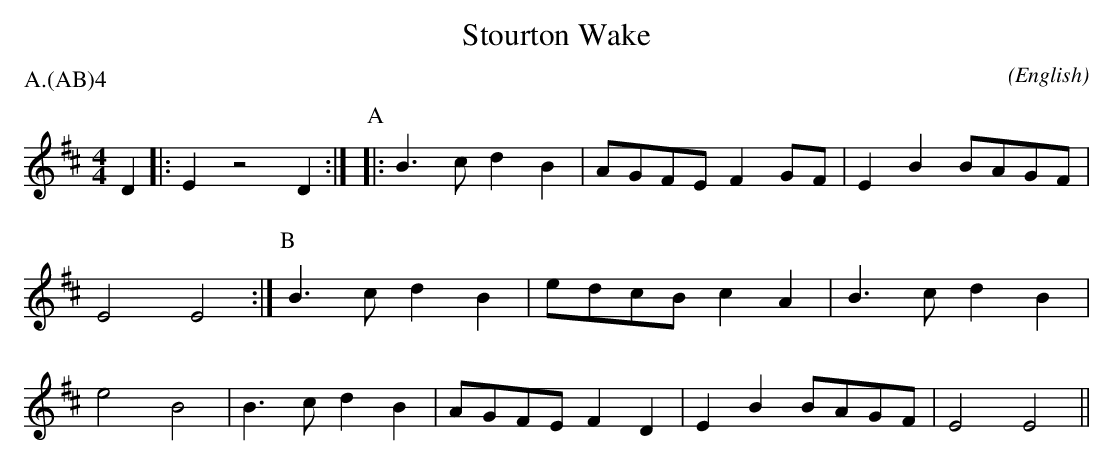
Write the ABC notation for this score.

X:1
T:Stourton Wake
M:4/4
C:
O:English
P:A.(AB)4
K:EDor
D2 |:  E2 z4 D2 :|\
P:A
|: B3    c  d2  B2 | AGFE   F2  GF  |  E2  B2 BAGF    | E4    E4    :|\
P:B
B3    c  d2  B2 | edcB   c2  A2  |  B3   c  d2  B2 | e4    B4    |\
B3    c  d2  B2 | AGFE   F2  D2  |  E2  B2 BAGF    | E4    E4    ||
